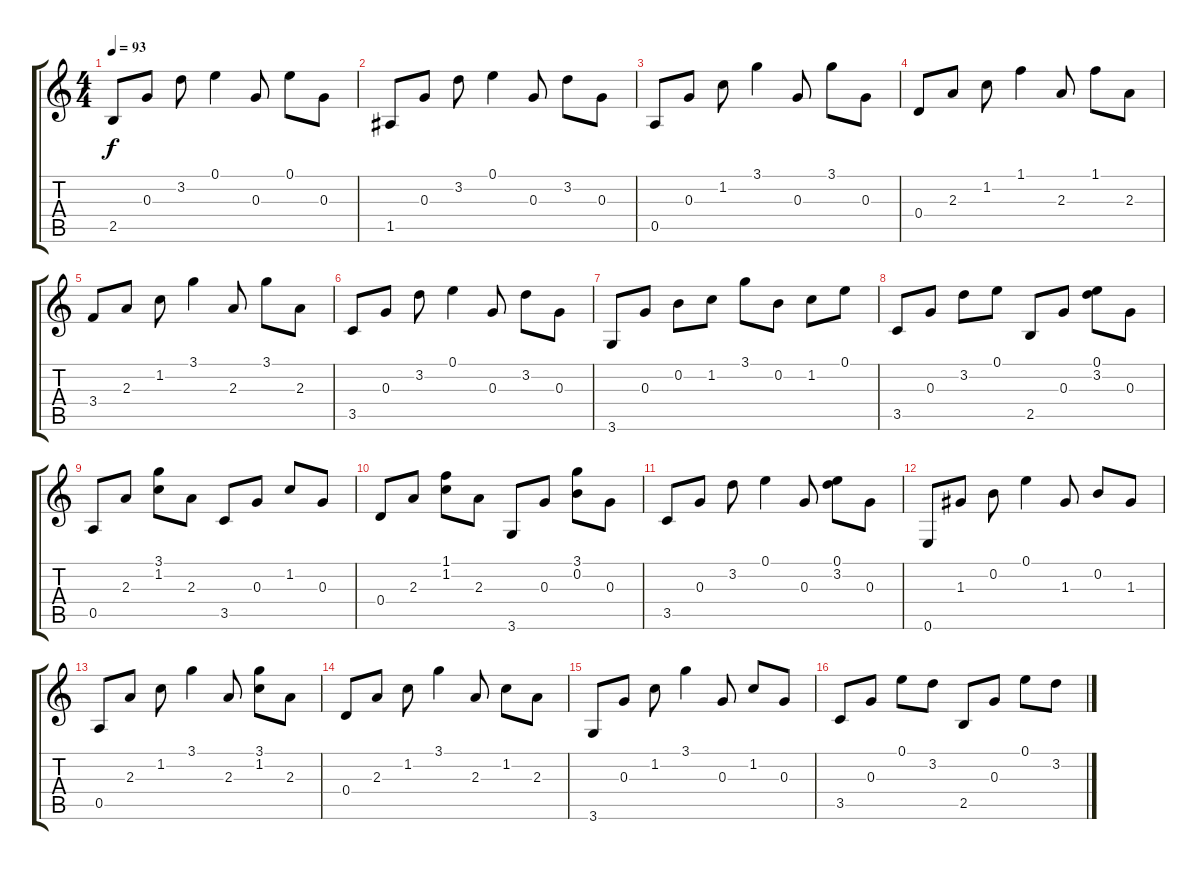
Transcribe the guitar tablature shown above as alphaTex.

\track "" {instrument acousticguitarnylon}
\staff {score tabs}
\tuning (E4 B3 G3 D3 A2 E2) {hide}
\ts (4 4)
\tempo 93
\clef g2
\ks c
2.5.8{dy f} 0.3.8 3.2.8 0.1.4 0.3.8 0.1.8 0.3.8 |
1.5.8 0.3.8 3.2.8 0.1.4 0.3.8 3.2.8 0.3.8 |
0.5.8 0.3.8 1.2.8 3.1.4 0.3.8 3.1.8 0.3.8 |
0.4.8 2.3.8 1.2.8 1.1.4 2.3.8 1.1.8 2.3.8 |
3.4.8 2.3.8 1.2.8 3.1.4 2.3.8 3.1.8 2.3.8 |
3.5.8 0.3.8 3.2.8 0.1.4 0.3.8 3.2.8 0.3.8 |
3.6.8 0.3.8 0.2.8 1.2.8 3.1.8 0.2.8 1.2.8 0.1.8 |
3.5.8 0.3.8 3.2.8 0.1.8 2.5.8 0.3.8 (0.1 3.2).8 0.3.8 |
0.5.8 2.3.8 (3.1 1.2).8 2.3.8 3.5.8 0.3.8 1.2.8 0.3.8 |
0.4.8 2.3.8 (1.1 1.2).8 2.3.8 3.6.8 0.3.8 (3.1 0.2).8 0.3.8 |
3.5.8 0.3.8 3.2.8 0.1.4 0.3.8 (0.1 3.2).8 0.3.8 |
0.6.8 1.3.8 0.2.8 0.1.4 1.3.8 0.2.8 1.3.8 |
0.5.8 2.3.8 1.2.8 3.1.4 2.3.8 (3.1 1.2).8 2.3.8 |
0.4.8 2.3.8 1.2.8 3.1.4 2.3.8 1.2.8 2.3.8 |
3.6.8 0.3.8 1.2.8 3.1.4 0.3.8 1.2.8 0.3.8 |
3.5.8 0.3.8 0.1.8 3.2.8 2.5.8 0.3.8 0.1.8 3.2.8
